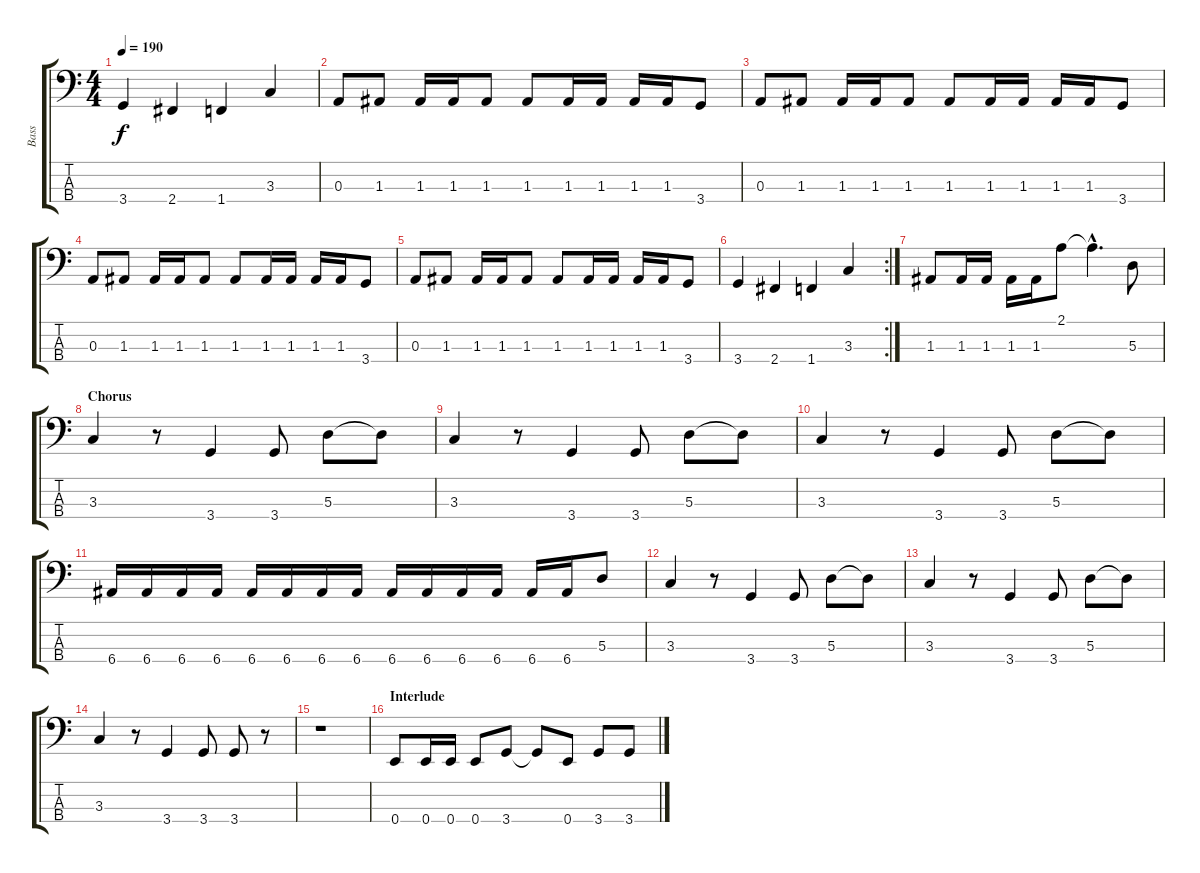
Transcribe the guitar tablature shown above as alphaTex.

\track ("Bass" "Bass") {instrument electricbassfinger}
\staff {score tabs}
\tuning (G2 D2 A1 E1) {hide}
\ts (4 4)
\tempo 190
\clef f4
\ks c
3.4.4{dy f} 2.4.4 1.4.4 3.3.4 |
0.3.8 1.3.8 1.3.16 1.3.16 1.3.8 1.3.8 1.3.16 1.3.16 1.3.16 1.3.16 3.4.8 |
0.3.8 1.3.8 1.3.16 1.3.16 1.3.8 1.3.8 1.3.16 1.3.16 1.3.16 1.3.16 3.4.8 |
0.3.8 1.3.8 1.3.16 1.3.16 1.3.8 1.3.8 1.3.16 1.3.16 1.3.16 1.3.16 3.4.8 |
0.3.8 1.3.8 1.3.16 1.3.16 1.3.8 1.3.8 1.3.16 1.3.16 1.3.16 1.3.16 3.4.8 |
\rc 2
3.4.4 2.4.4 1.4.4 3.3.4 |
1.3.8 1.3.16 1.3.16 1.3.16 1.3.16 2.1.8 2.1{hac t}.4{d} 5.3.8 |
\section ("" "Chorus")
3.3.4 r.8 3.4.4 3.4.8 5.3.8 5.3{t}.8 |
3.3.4 r.8 3.4.4 3.4.8 5.3.8 5.3{t}.8 |
3.3.4 r.8 3.4.4 3.4.8 5.3.8 5.3{t}.8 |
6.4.16 6.4.16 6.4.16 6.4.16 6.4.16 6.4.16 6.4.16 6.4.16 6.4.16 6.4.16 6.4.16 6.4.16 6.4.16 6.4.16 5.3.8 |
3.3.4 r.8 3.4.4 3.4.8 5.3.8 5.3{t}.8 |
3.3.4 r.8 3.4.4 3.4.8 5.3.8 5.3{t}.8 |
3.3.4 r.8 3.4.4 3.4.8 3.4.8 r.8 |
r.1 |
\section ("" "Interlude")
0.4.8 0.4.16 0.4.16 0.4.8 3.4.8 3.4{t}.8 0.4.8 3.4.8 3.4.8
